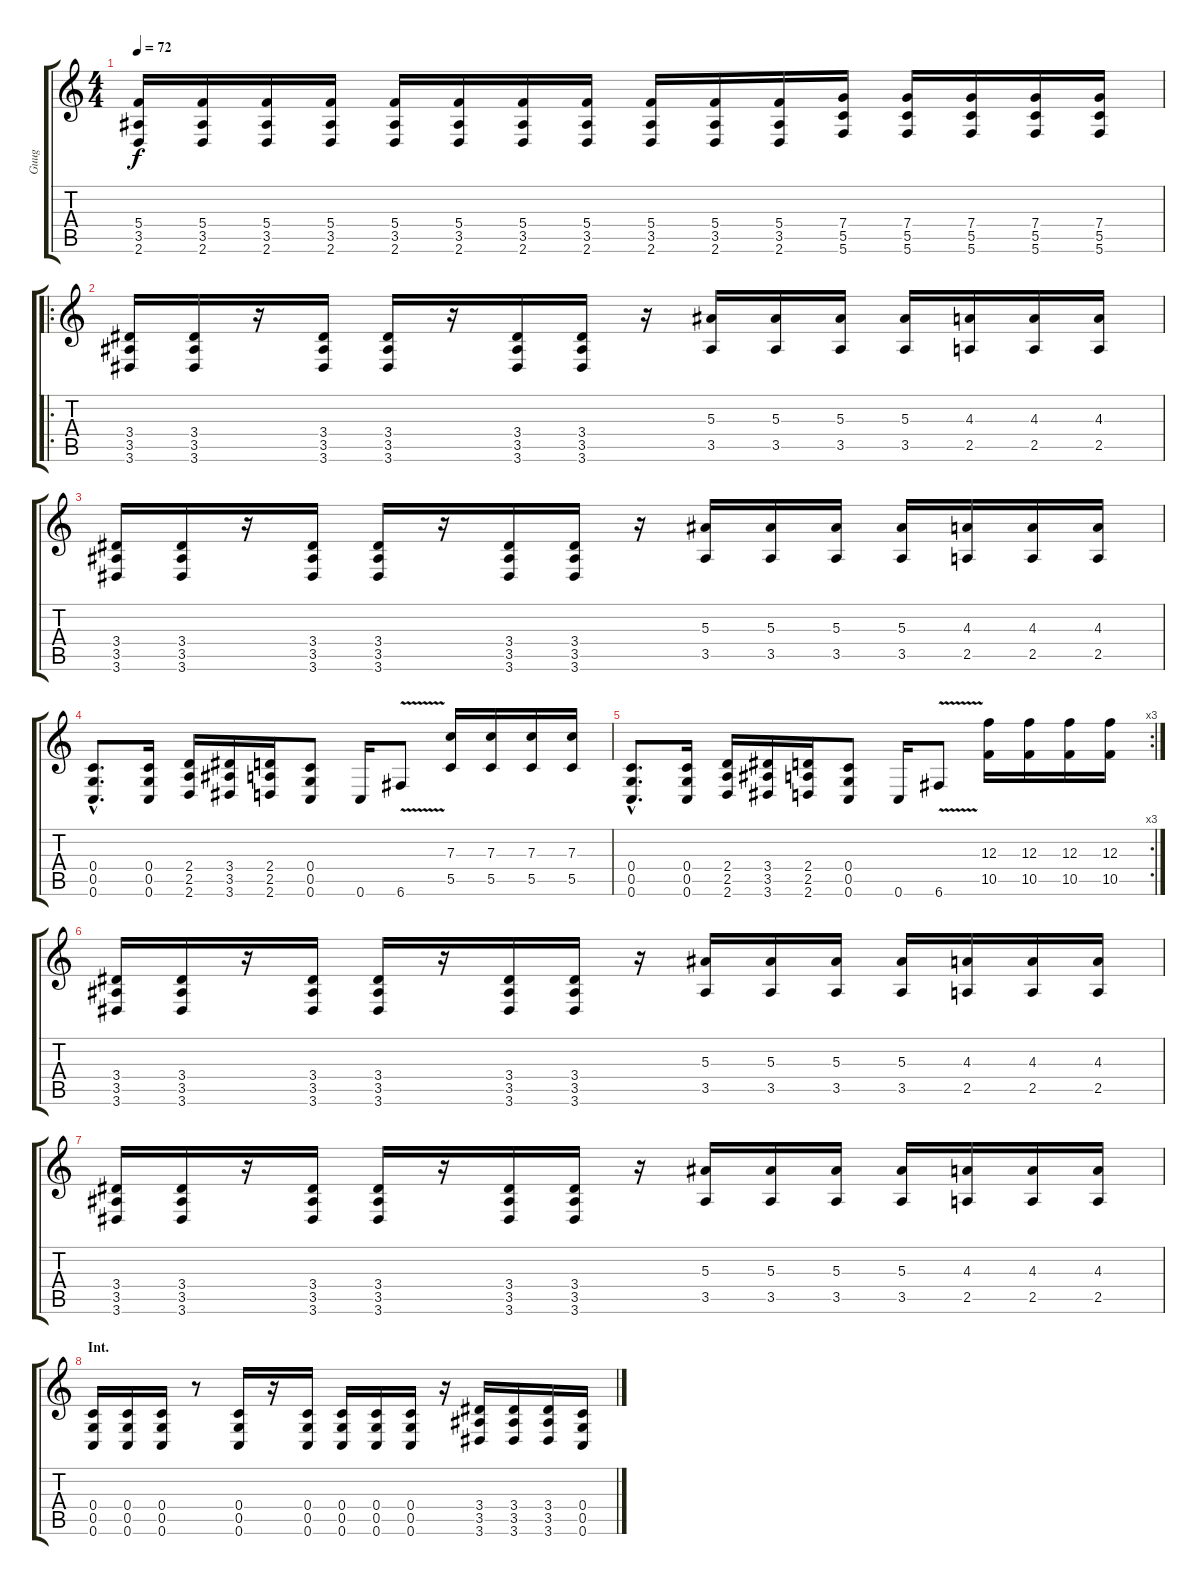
\track ("Guug" "Guug") {instrument overdrivenguitar}
\staff {score tabs}
\tuning (D4 A3 F3 C3 G2 C2) {hide}
\ts (4 4)
\tempo 72
\clef g2
\ks c
(5.4 3.5 2.6).16{dy f instrument electricguitarclean} (5.4 3.5 2.6).16 (5.4 3.5 2.6).16 (5.4 3.5 2.6).16 (5.4 3.5 2.6).16 (5.4 3.5 2.6).16 (5.4 3.5 2.6).16 (5.4 3.5 2.6).16 (5.4 3.5 2.6).16 (5.4 3.5 2.6).16 (5.4 3.5 2.6).16 (7.4 5.5 5.6).16 (7.4 5.5 5.6).16 (7.4 5.5 5.6).16 (7.4 5.5 5.6).16 (7.4 5.5 5.6).16 |
\ro
(3.4 3.5 3.6).16{instrument overdrivenguitar} (3.4 3.5 3.6).16 r.16 (3.4 3.5 3.6).16 (3.4 3.5 3.6).16 r.16 (3.4 3.5 3.6).16 (3.4 3.5 3.6).16 r.16 (5.3 3.5).16 (5.3 3.5).16 (5.3 3.5).16 (5.3 3.5).16 (4.3 2.5).16 (4.3 2.5).16 (4.3 2.5).16 |
(3.4 3.5 3.6).16 (3.4 3.5 3.6).16 r.16 (3.4 3.5 3.6).16 (3.4 3.5 3.6).16 r.16 (3.4 3.5 3.6).16 (3.4 3.5 3.6).16 r.16 (5.3 3.5).16 (5.3 3.5).16 (5.3 3.5).16 (5.3 3.5).16 (4.3 2.5).16 (4.3 2.5).16 (4.3 2.5).16 |
(0.4{hac} 0.5{hac} 0.6{hac}).8{d} (0.4 0.5 0.6).16 (2.4 2.5 2.6).16 (3.4 3.5 3.6).16 (2.4 2.5 2.6).16 (0.4 0.5 0.6).8 0.6.16 6.6{v}.8 (7.3 5.5).16 (7.3 5.5).16 (7.3 5.5).16 (7.3 5.5).16 |
\rc 3
(0.4{hac} 0.5{hac} 0.6{hac}).8{d} (0.4 0.5 0.6).16 (2.4 2.5 2.6).16 (3.4 3.5 3.6).16 (2.4 2.5 2.6).16 (0.4 0.5 0.6).8 0.6.16 6.6{v}.8 (12.3 10.5).16 (12.3 10.5).16 (12.3 10.5).16 (12.3 10.5).16 |
(3.4 3.5 3.6).16{instrument overdrivenguitar} (3.4 3.5 3.6).16 r.16 (3.4 3.5 3.6).16 (3.4 3.5 3.6).16 r.16 (3.4 3.5 3.6).16 (3.4 3.5 3.6).16 r.16 (5.3 3.5).16 (5.3 3.5).16 (5.3 3.5).16 (5.3 3.5).16 (4.3 2.5).16 (4.3 2.5).16 (4.3 2.5).16 |
(3.4 3.5 3.6).16{instrument overdrivenguitar} (3.4 3.5 3.6).16 r.16 (3.4 3.5 3.6).16 (3.4 3.5 3.6).16 r.16 (3.4 3.5 3.6).16 (3.4 3.5 3.6).16 r.16 (5.3 3.5).16 (5.3 3.5).16 (5.3 3.5).16 (5.3 3.5).16 (4.3 2.5).16 (4.3 2.5).16 (4.3 2.5).16 |
\section ("" "Int.")
(0.4 0.5 0.6).16 (0.4 0.5 0.6).16 (0.4 0.5 0.6).16 r.8 (0.4 0.5 0.6).16 r.16 (0.4 0.5 0.6).16 (0.4 0.5 0.6).16 (0.4 0.5 0.6).16 (0.4 0.5 0.6).16 r.16 (3.4 3.5 3.6).16 (3.4 3.5 3.6).16 (3.4 3.5 3.6).16 (0.4 0.5 0.6).16
